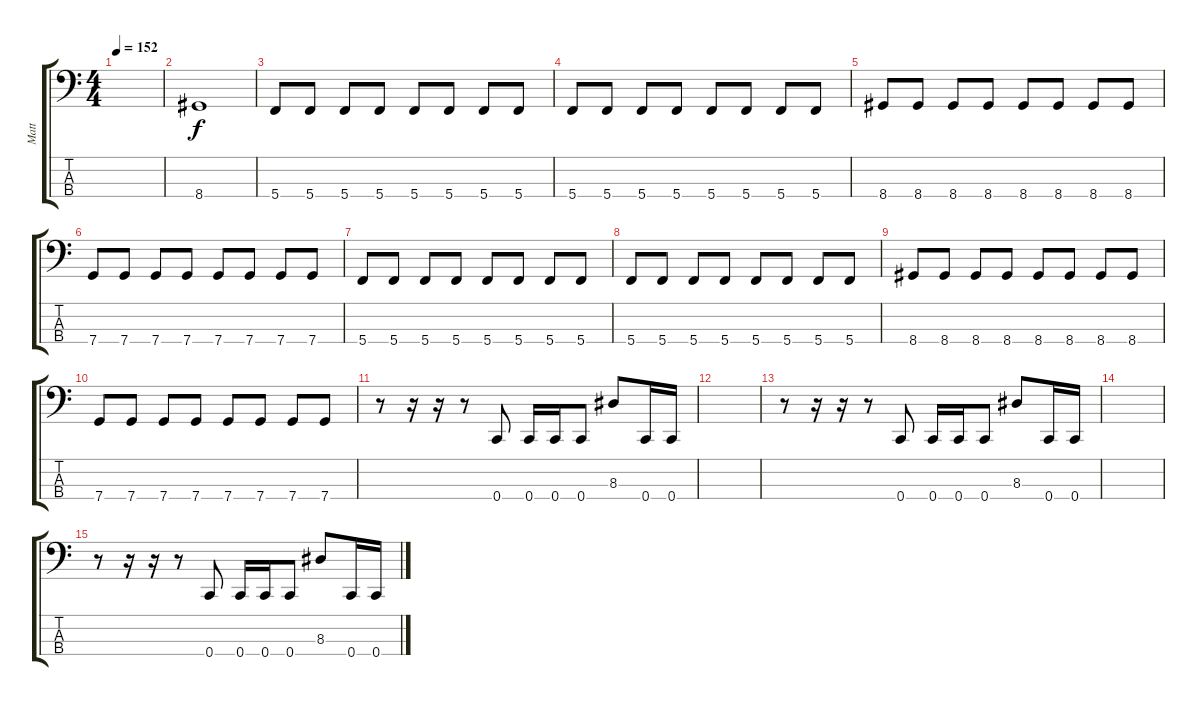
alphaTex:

\track ("Matt" "Matt") {instrument electricbasspick}
\staff {score tabs}
\tuning (F2 C2 G1 C1) {hide}
\ts (4 4)
\tempo 152
\clef f4
\ks c
|
8.4.1 |
5.4.8 5.4.8 5.4.8 5.4.8 5.4.8 5.4.8 5.4.8 5.4.8 |
5.4.8 5.4.8 5.4.8 5.4.8 5.4.8 5.4.8 5.4.8 5.4.8 |
8.4.8 8.4.8 8.4.8 8.4.8 8.4.8 8.4.8 8.4.8 8.4.8 |
7.4.8 7.4.8 7.4.8 7.4.8 7.4.8 7.4.8 7.4.8 7.4.8 |
5.4.8 5.4.8 5.4.8 5.4.8 5.4.8 5.4.8 5.4.8 5.4.8 |
5.4.8 5.4.8 5.4.8 5.4.8 5.4.8 5.4.8 5.4.8 5.4.8 |
8.4.8 8.4.8 8.4.8 8.4.8 8.4.8 8.4.8 8.4.8 8.4.8 |
7.4.8 7.4.8 7.4.8 7.4.8 7.4.8 7.4.8 7.4.8 7.4.8 |
r.8 r.16 r.16 r.8 0.4.8 0.4.16 0.4.16 0.4.8 8.3.8 0.4.16 0.4.16 |
|
r.8 r.16 r.16 r.8 0.4.8 0.4.16 0.4.16 0.4.8 8.3.8 0.4.16 0.4.16 |
|
r.8 r.16 r.16 r.8 0.4.8 0.4.16 0.4.16 0.4.8 8.3.8 0.4.16 0.4.16
